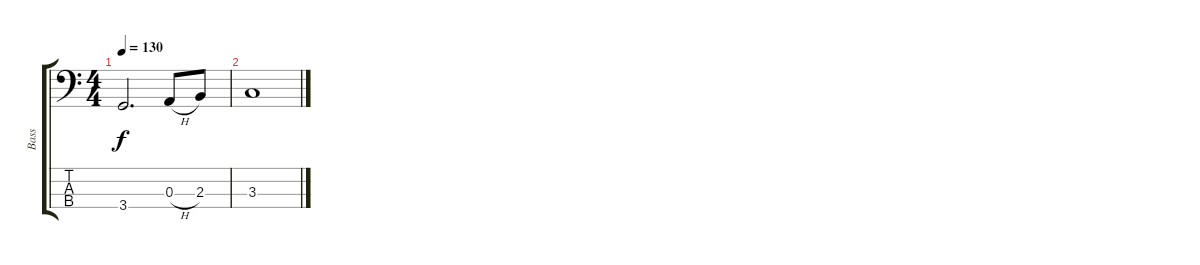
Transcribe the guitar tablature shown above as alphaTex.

\track ("Bass" "Bass") {instrument electricbassfinger}
\staff {score tabs}
\tuning (G2 D2 A1 E1) {hide}
\ts (4 4)
\tempo 130
\clef f4
\ks c
3.4.2{d dy f} 0.3{h}.8 2.3.8 |
3.3.1
